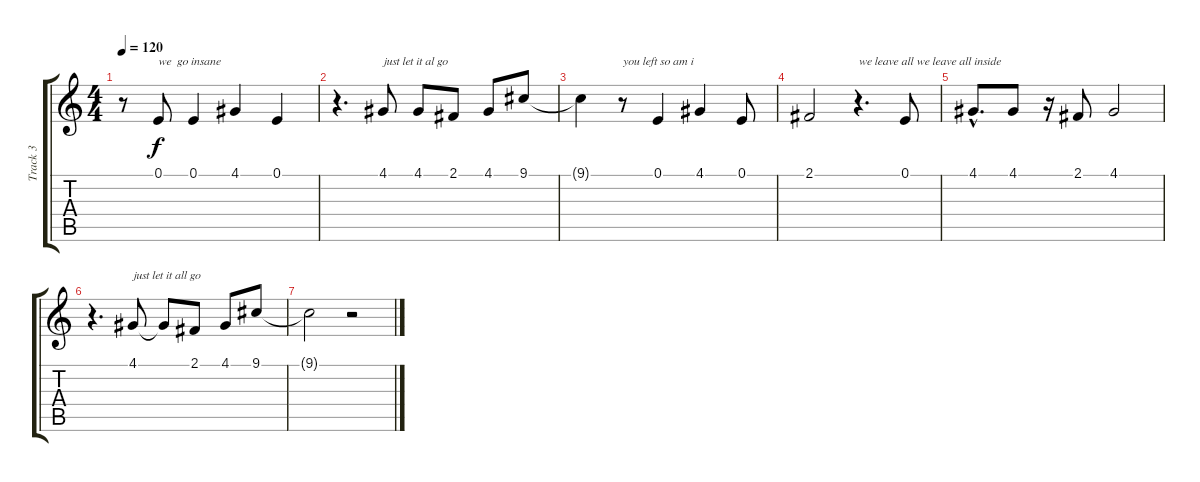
\track ("Track 3" "Track 3") {instrument flute}
\staff {score tabs}
\tuning (E4 B3 G3 D3 A2 E2) {hide}
\ts (4 4)
\tempo 120
\clef g2
\ks c
r.8{dy f} 0.1.8{txt "we  go insane"} 0.1.4 4.1.4 0.1.4 |
r.4{d} 4.1.8{txt "just let it al go"} 4.1.8 2.1.8 4.1.8 9.1.8 |
9.1{t}.4 r.8{txt "you left so am i"} 0.1.4 4.1.4 0.1.8 |
2.1.2 r.4{d txt "we leave all we leave all inside"} 0.1.8 |
4.1{hac}.8{d} 4.1.8 r.16 2.1.8 4.1.2 |
r.4{d} 4.1.8{txt "just let it all go"} 4.1{t}.8 2.1.8 4.1.8 9.1.8 |
9.1{t}.2 r.2
